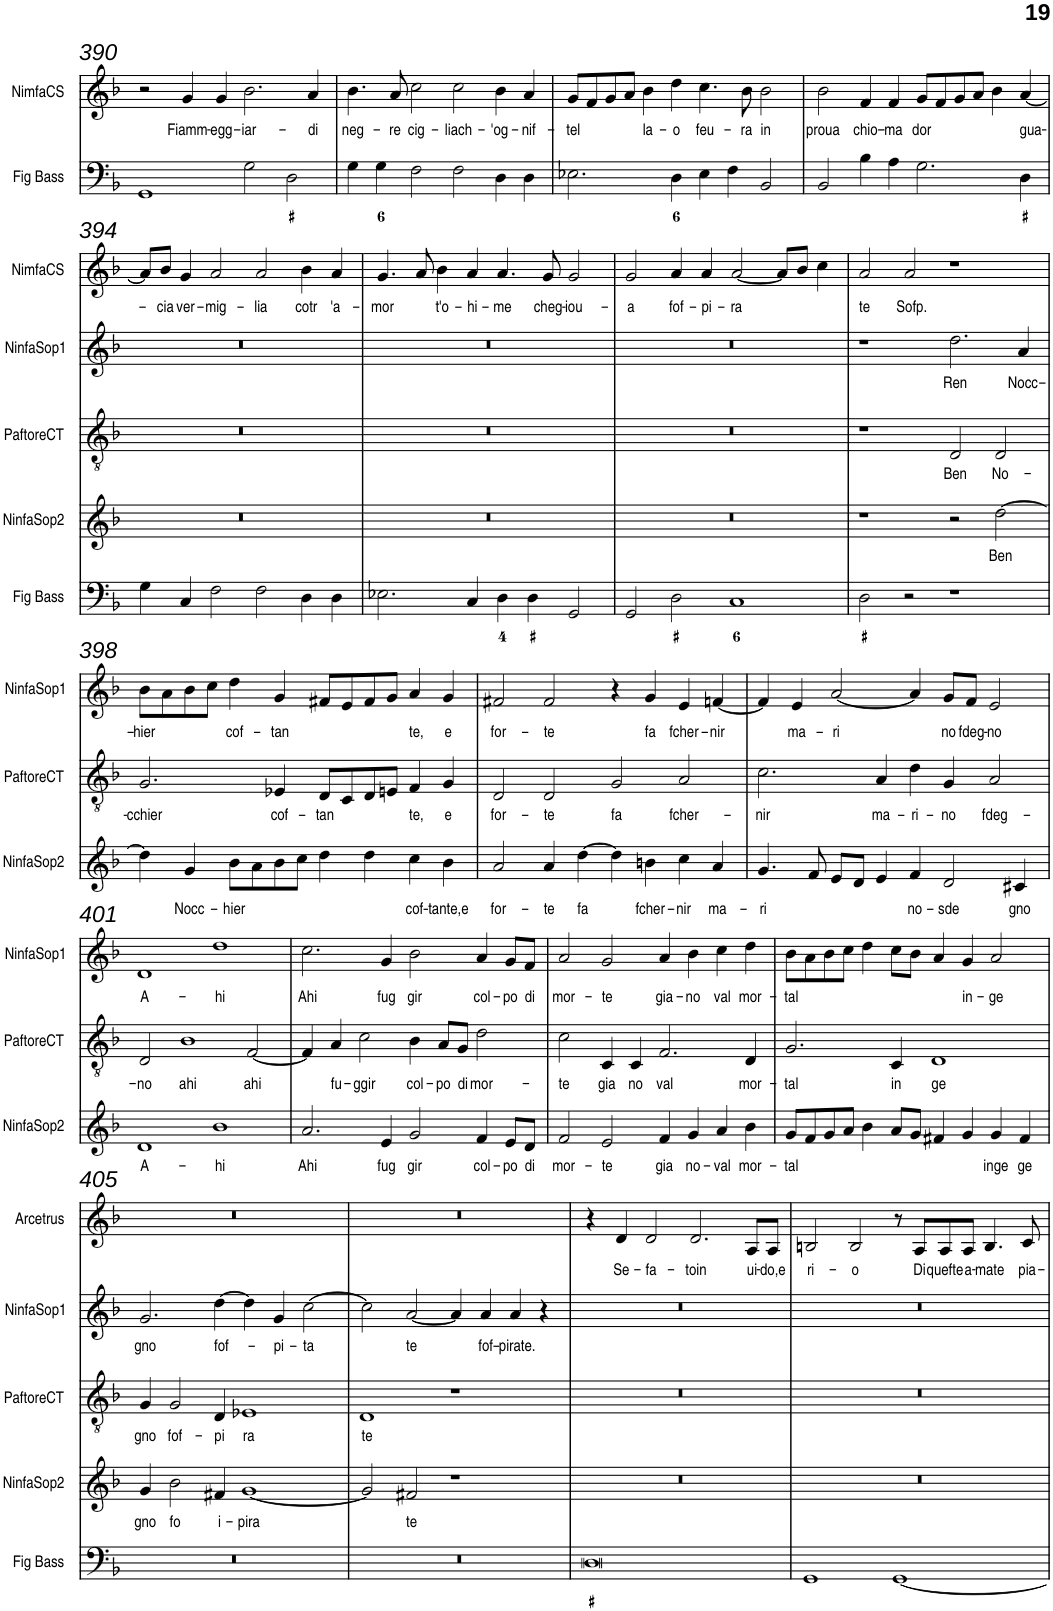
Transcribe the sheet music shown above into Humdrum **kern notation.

**kern	**kern	**text	**kern	**text	**kern	**text	**kern	**text	**kern	**text
*part6	*part5	*part5	*part4	*part4	*part3	*part3	*part2	*part2	*part1	*part1
*staff6	*staff5	*staff5	*staff4	*staff4	*staff3	*staff3	*staff2	*staff2	*staff1	*staff1
*I"Fig Bass	*I"NinfaSop2	*	*I"Paftore del Coro	*	*I"NinfaSop1	*	*I"Nimfa del Coro	*	*I"Arcetrus	*
*I'Fig Bass	*I'NinfaSop2	*	*	*	*I'NinfaSop1	*	*	*	*I'Arcetrus	*
!!LO:PB:g=z
*clefF4	*clefG2	*	*clefGv2	*	*clefG2	*	*clefG2	*	*clefG2	*
*k[b-]	*k[b-]	*	*k[b-]	*	*k[b-]	*	*k[b-]	*	*k[b-]	*
*M4/2	*M4/2	*	*M4/2	*	*M4/2	*	*M4/2	*	*M4/2	*
=390	=390	=390	=390	=390	=390	=390	=390	=390	=390	=390
1GG	0r	.	0r	.	0r	.	2r	.	0r	.
!	!	!	!	!	!	!	!	!LO:LY:b	!	!
.	.	.	.	.	.	.	4g/	Fiamm-	.	.
!	!	!	!	!	!	!	!	!LO:LY:b	!	!
.	.	.	.	.	.	.	4g/	-egg-	.	.
!	!	!	!	!	!	!	!	!LO:LY:b	!	!
2G\	.	.	.	.	.	.	2.b-\	-iar-	.	.
2D\	.	.	.	.	.	.	.	.	.	.
!	!	!	!	!	!	!	!	!LO:LY:b	!	!
.	.	.	.	.	.	.	4a/	-di	.	.
=391	=391	=391	=391	=391	=391	=391	=391	=391	=391	=391
!	!	!	!	!	!	!	!	!LO:LY:b	!	!
4G\	0r	.	0r	.	0r	.	4.b-\	neg-	0r	.
4G\	.	.	.	.	.	.	.	.	.	.
!	!	!	!	!	!	!	!	!LO:LY:b	!	!
.	.	.	.	.	.	.	8a/	-re	.	.
!	!	!	!	!	!	!	!	!LO:LY:b	!	!
2F\	.	.	.	.	.	.	2cc\	cig-	.	.
!	!	!	!	!	!	!	!	!LO:LY:b	!	!
2F\	.	.	.	.	.	.	2cc\	-liach-	.	.
!	!	!	!	!	!	!	!	!LO:LY:b	!	!
4D\	.	.	.	.	.	.	4b-\	-'og-	.	.
!	!	!	!	!	!	!	!	!LO:LY:b	!	!
4D\	.	.	.	.	.	.	4a/	-nif-	.	.
=392	=392	=392	=392	=392	=392	=392	=392	=392	=392	=392
!	!	!	!	!	!	!	!	!LO:LY:b	!	!
2.E-X\	0r	.	0r	.	0r	.	8g/L	-tel	0r	.
.	.	.	.	.	.	.	8f/	.	.	.
.	.	.	.	.	.	.	8g/	.	.	.
.	.	.	.	.	.	.	8a/J	.	.	.
!	!	!	!	!	!	!	!	!LO:LY:b	!	!
.	.	.	.	.	.	.	4b-\	la-	.	.
!	!	!	!	!	!	!	!	!LO:LY:b	!	!
4D\	.	.	.	.	.	.	4dd\	-o	.	.
!	!	!	!	!	!	!	!	!LO:LY:b	!	!
4E-\	.	.	.	.	.	.	4.cc\	feu-	.	.
4F\	.	.	.	.	.	.	.	.	.	.
!	!	!	!	!	!	!	!	!LO:LY:b	!	!
.	.	.	.	.	.	.	8b-\	-ra	.	.
!	!	!	!	!	!	!	!	!LO:LY:b	!	!
2BB-/	.	.	.	.	.	.	2b-\	in	.	.
=393	=393	=393	=393	=393	=393	=393	=393	=393	=393	=393
!	!	!	!	!	!	!	!	!LO:LY:b	!	!
2BB-/	0r	.	0r	.	0r	.	2b-\	proua	0r	.
!	!	!	!	!	!	!	!	!LO:LY:b	!	!
4B-\	.	.	.	.	.	.	4f/	chio-	.	.
!	!	!	!	!	!	!	!	!LO:LY:b	!	!
4A\	.	.	.	.	.	.	4f/	-ma	.	.
!	!	!	!	!	!	!	!	!LO:LY:b	!	!
2.G\	.	.	.	.	.	.	8g/L	dor	.	.
.	.	.	.	.	.	.	8f/	.	.	.
.	.	.	.	.	.	.	8g/	.	.	.
.	.	.	.	.	.	.	8a/J	.	.	.
.	.	.	.	.	.	.	4b-\	.	.	.
!	!	!	!	!	!	!	!	!LO:LY:b	!	!
4D\	.	.	.	.	.	.	[4a/	gua-	.	.
!!LO:LB:g=z
=394	=394	=394	=394	=394	=394	=394	=394	=394	=394	=394
4G\	0r	.	0r	.	0r	.	8a/L]	.	0r	.
!	!	!	!	!	!	!	!	!LO:LY:b	!	!
.	.	.	.	.	.	.	8b-/J	-cia	.	.
!	!	!	!	!	!	!	!	!LO:LY:b	!	!
4C/	.	.	.	.	.	.	4g/	ver-	.	.
!	!	!	!	!	!	!	!	!LO:LY:b	!	!
2F\	.	.	.	.	.	.	2a/	-mig-	.	.
!	!	!	!	!	!	!	!	!LO:LY:b	!	!
2F\	.	.	.	.	.	.	2a/	-lia	.	.
!	!	!	!	!	!	!	!	!LO:LY:b	!	!
4D\	.	.	.	.	.	.	4b-\	cotr	.	.
!	!	!	!	!	!	!	!	!LO:LY:b	!	!
4D\	.	.	.	.	.	.	4a/	'a-	.	.
=395	=395	=395	=395	=395	=395	=395	=395	=395	=395	=395
!	!	!	!	!	!	!	!	!LO:LY:b	!	!
2.E-X\	0r	.	0r	.	0r	.	4.g/	-mor	0r	.
.	.	.	.	.	.	.	8a/	.	.	.
!	!	!	!	!	!	!	!	!LO:LY:b	!	!
.	.	.	.	.	.	.	4b-\	t'o-	.	.
!	!	!	!	!	!	!	!	!LO:LY:b	!	!
4C/	.	.	.	.	.	.	4a/	-hi-	.	.
!	!	!	!	!	!	!	!	!LO:LY:b	!	!
4D\	.	.	.	.	.	.	4.a/	-me	.	.
4D\	.	.	.	.	.	.	.	.	.	.
!	!	!	!	!	!	!	!	!LO:LY:b	!	!
.	.	.	.	.	.	.	8g/	cheg-	.	.
!	!	!	!	!	!	!	!	!LO:LY:b	!	!
2GG/	.	.	.	.	.	.	2g/	-iou-	.	.
=396	=396	=396	=396	=396	=396	=396	=396	=396	=396	=396
!	!	!	!	!	!	!	!	!LO:LY:b	!	!
2GG/	0r	.	0r	.	0r	.	2g/	-a	0r	.
!	!	!	!	!	!	!	!	!LO:LY:b	!	!
2D\	.	.	.	.	.	.	4a/	fof-	.	.
!	!	!	!	!	!	!	!	!LO:LY:b	!	!
.	.	.	.	.	.	.	4a/	-pi-	.	.
!	!	!	!	!	!	!	!	!LO:LY:b	!	!
1C	.	.	.	.	.	.	[2a/	-ra	.	.
.	.	.	.	.	.	.	8a/L]	.	.	.
.	.	.	.	.	.	.	8b-/J	.	.	.
.	.	.	.	.	.	.	4cc\	.	.	.
=397	=397	=397	=397	=397	=397	=397	=397	=397	=397	=397
!	!	!	!	!	!	!	!	!LO:LY:b	!	!
2D\	1r	.	1r	.	1r	.	2a/	te	0r	.
!	!	!	!	!	!	!	!	!LO:LY:b	!	!
2r	.	.	.	.	.	.	2a/	Sofp.	.	.
!	!	!	!	!LO:LY:b	!	!LO:LY:b	!	!	!	!
1r	2r	.	2D/	Ben	2.dd\	Ren	1r	.	.	.
!	!	!LO:LY:b	!	!LO:LY:b	!	!	!	!	!	!
.	[2dd\	Ben	2D/	No-	.	.	.	.	.	.
!	!	!	!	!	!	!LO:LY:b	!	!	!	!
.	.	.	.	.	4a/	Nocc-	.	.	.	.
!!LO:LB:g=z
=398	=398	=398	=398	=398	=398	=398	=398	=398	=398	=398
!	!	!	!	!LO:LY:b	!	!LO:LY:b	!	!	!	!
0r	4dd\]	.	2.G/	-cchier	8b-\L	-hier	0r	.	0r	.
.	.	.	.	.	8a\	.	.	.	.	.
!	!	!LO:LY:b	!	!	!	!	!	!	!	!
.	4g/	Nocc-	.	.	8b-\	.	.	.	.	.
.	.	.	.	.	8cc\J	.	.	.	.	.
!	!	!LO:LY:b	!	!	!	!LO:LY:b	!	!	!	!
.	8b-\L	-hier	.	.	4dd\	cof-	.	.	.	.
.	8a\	.	.	.	.	.	.	.	.	.
!	!	!	!	!LO:LY:b	!	!LO:LY:b	!	!	!	!
.	8b-\	.	4E-X/	cof-	4g/	-tan	.	.	.	.
.	8cc\J	.	.	.	.	.	.	.	.	.
!	!	!	!	!LO:LY:b	!	!	!	!	!	!
.	4dd\	.	8D/L	-tan	8f#X/L	.	.	.	.	.
.	.	.	8C/	.	8e/	.	.	.	.	.
.	4dd\	.	8D/	.	8f#/	.	.	.	.	.
.	.	.	8En/J	.	8g/J	.	.	.	.	.
!	!	!LO:LY:b	!	!LO:LY:b	!	!LO:LY:b	!	!	!	!
.	4cc\	cof-	4F/	te,	4a/	te,	.	.	.	.
!	!	!LO:LY:b	!	!LO:LY:b	!	!LO:LY:b	!	!	!	!
.	4b-\	-tante,e	4G/	e	4g/	e	.	.	.	.
=399	=399	=399	=399	=399	=399	=399	=399	=399	=399	=399
!	!	!LO:LY:b	!	!LO:LY:b	!	!LO:LY:b	!	!	!	!
0r	2a/	for-	2D/	for-	2f#X/	for-	0r	.	0r	.
!	!	!LO:LY:b	!	!LO:LY:b	!	!LO:LY:b	!	!	!	!
.	4a/	-te	2D/	-te	2f#/	-te	.	.	.	.
!	!	!LO:LY:b	!	!	!	!	!	!	!	!
.	[4dd\	fa	.	.	.	.	.	.	.	.
!	!	!	!	!LO:LY:b	!	!	!	!	!	!
.	4dd\]	.	2G/	fa	4r	.	.	.	.	.
!	!	!LO:LY:b	!	!	!	!LO:LY:b	!	!	!	!
.	4bn\	fcher-	.	.	4g/	fa	.	.	.	.
!	!	!LO:LY:b	!	!LO:LY:b	!	!LO:LY:b	!	!	!	!
.	4cc\	-nir	2A/	fcher-	4e/	fcher-	.	.	.	.
!	!	!LO:LY:b	!	!	!	!LO:LY:b	!	!	!	!
.	4a/	ma-	.	.	[4fn/	-nir	.	.	.	.
=400	=400	=400	=400	=400	=400	=400	=400	=400	=400	=400
!	!	!LO:LY:b	!	!LO:LY:b	!	!	!	!	!	!
0r	4.g/	-ri	2.c\	nir	4f/]	.	0r	.	0r	.
!	!	!	!	!	!	!LO:LY:b	!	!	!	!
.	.	.	.	.	4e/	ma-	.	.	.	.
.	8f/	.	.	.	.	.	.	.	.	.
!	!	!	!	!	!	!LO:LY:b	!	!	!	!
.	8e/L	.	.	.	[2a/	-ri	.	.	.	.
.	8d/J	.	.	.	.	.	.	.	.	.
!	!	!	!	!LO:LY:b	!	!	!	!	!	!
.	4e/	.	4A/	ma-	.	.	.	.	.	.
!	!	!LO:LY:b	!	!LO:LY:b	!	!	!	!	!	!
.	4f/	no-	4d\	-ri-	4a/]	.	.	.	.	.
!	!	!LO:LY:b	!	!LO:LY:b	!	!LO:LY:b	!	!	!	!
.	2d/	-sde	4G/	-no	8g/L	no	.	.	.	.
!	!	!	!	!	!	!LO:LY:b	!	!	!	!
.	.	.	.	.	8f/J	fdeg-	.	.	.	.
!	!	!	!	!LO:LY:b	!	!LO:LY:b	!	!	!	!
.	.	.	2A/	fdeg-	2e/	-no	.	.	.	.
!	!	!LO:LY:b	!	!	!	!	!	!	!	!
.	4c#X/	gno	.	.	.	.	.	.	.	.
!!LO:LB:g=z
=401	=401	=401	=401	=401	=401	=401	=401	=401	=401	=401
!	!	!LO:LY:b	!	!LO:LY:b	!	!LO:LY:b	!	!	!	!
0r	1d	A-	2D/	-no	1d	A-	0r	.	0r	.
!	!	!	!	!LO:LY:b	!	!	!	!	!	!
.	.	.	1B-	ahi	.	.	.	.	.	.
!	!	!LO:LY:b	!	!	!	!LO:LY:b	!	!	!	!
.	1b-	-hi	.	.	1dd	-hi	.	.	.	.
!	!	!	!	!LO:LY:b	!	!	!	!	!	!
.	.	.	[2F/	ahi	.	.	.	.	.	.
=402	=402	=402	=402	=402	=402	=402	=402	=402	=402	=402
!	!	!LO:LY:b	!	!	!	!LO:LY:b	!	!	!	!
0r	2.a/	Ahi	4F/]	.	2.cc\	Ahi	0r	.	0r	.
!	!	!	!	!LO:LY:b	!	!	!	!	!	!
.	.	.	4A/	fu-	.	.	.	.	.	.
!	!	!	!	!LO:LY:b	!	!	!	!	!	!
.	.	.	2c\	-ggir	.	.	.	.	.	.
!	!	!LO:LY:b	!	!	!	!LO:LY:b	!	!	!	!
.	4e/	fug	.	.	4g/	fug	.	.	.	.
!	!	!LO:LY:b	!	!LO:LY:b	!	!LO:LY:b	!	!	!	!
.	2g/	gir	4B-\	col-	2b-\	gir	.	.	.	.
!	!	!	!	!LO:LY:b	!	!	!	!	!	!
.	.	.	8A/L	-po	.	.	.	.	.	.
!	!	!	!	!LO:LY:b	!	!	!	!	!	!
.	.	.	8G/J	di	.	.	.	.	.	.
!	!	!LO:LY:b	!	!LO:LY:b	!	!LO:LY:b	!	!	!	!
.	4f/	col-	2d\	mor-	4a/	col-	.	.	.	.
!	!	!LO:LY:b	!	!	!	!LO:LY:b	!	!	!	!
.	8e/L	-po	.	.	8g/L	-po	.	.	.	.
!	!	!LO:LY:b	!	!	!	!LO:LY:b	!	!	!	!
.	8d/J	di	.	.	8f/J	di	.	.	.	.
=403	=403	=403	=403	=403	=403	=403	=403	=403	=403	=403
!	!	!LO:LY:b	!	!LO:LY:b	!	!LO:LY:b	!	!	!	!
0r	2f/	mor-	2c\	-te	2a/	mor-	0r	.	0r	.
!	!	!LO:LY:b	!	!LO:LY:b	!	!LO:LY:b	!	!	!	!
.	2e/	-te	4C/	gia	2g/	-te	.	.	.	.
!	!	!	!	!LO:LY:b	!	!	!	!	!	!
.	.	.	4C/	no	.	.	.	.	.	.
!	!	!LO:LY:b	!	!LO:LY:b	!	!LO:LY:b	!	!	!	!
.	4f/	gia	2.F/	val	4a/	gia-	.	.	.	.
!	!	!LO:LY:b	!	!	!	!LO:LY:b	!	!	!	!
.	4g/	no-	.	.	4b-\	-no	.	.	.	.
!	!	!LO:LY:b	!	!	!	!LO:LY:b	!	!	!	!
.	4a/	-val	.	.	4cc\	val	.	.	.	.
!	!	!LO:LY:b	!	!LO:LY:b	!	!LO:LY:b	!	!	!	!
.	4b-\	mor-	4D/	mor-	4dd\	mor-	.	.	.	.
=404	=404	=404	=404	=404	=404	=404	=404	=404	=404	=404
!	!	!LO:LY:b	!	!LO:LY:b	!	!LO:LY:b	!	!	!	!
0r	8g/L	-tal	2.G/	-tal	8b-\L	-tal	0r	.	0r	.
.	8f/	.	.	.	8a\	.	.	.	.	.
.	8g/	.	.	.	8b-\	.	.	.	.	.
.	8a/J	.	.	.	8cc\J	.	.	.	.	.
.	4b-\	.	.	.	4dd\	.	.	.	.	.
!	!	!	!	!LO:LY:b	!	!	!	!	!	!
.	8a/L	.	4C/	in	8cc\L	.	.	.	.	.
.	8g/J	.	.	.	8b-\J	.	.	.	.	.
!	!	!	!	!LO:LY:b	!	!	!	!	!	!
.	4f#X/	.	1D	ge	4a/	.	.	.	.	.
!	!	!	!	!	!	!LO:LY:b	!	!	!	!
.	4g/	.	.	.	4g/	in-	.	.	.	.
!	!	!LO:LY:b	!	!	!	!LO:LY:b	!	!	!	!
.	4g/	inge	.	.	2a/	-ge	.	.	.	.
!	!	!LO:LY:b	!	!	!	!	!	!	!	!
.	4f#/	ge	.	.	.	.	.	.	.	.
!!LO:LB:g=z
=405	=405	=405	=405	=405	=405	=405	=405	=405	=405	=405
!	!	!LO:LY:b	!	!LO:LY:b	!	!LO:LY:b	!	!	!	!
0r	4g/	gno	4G/	gno	2.g/	gno	0r	.	0r	.
!	!	!LO:LY:b	!	!LO:LY:b	!	!	!	!	!	!
.	2b-\	fo	2G/	fof-	.	.	.	.	.	.
!	!	!LO:LY:b	!	!LO:LY:b	!	!LO:LY:b	!	!	!	!
.	4f#X/	i-	4D/	-pi	[4dd\	fof-	.	.	.	.
!	!	!LO:LY:b	!	!LO:LY:b	!	!	!	!	!	!
.	[1g	-pira	1E-X	ra	4dd\]	.	.	.	.	.
!	!	!	!	!	!	!LO:LY:b	!	!	!	!
.	.	.	.	.	4g/	-pi-	.	.	.	.
!	!	!	!	!	!	!LO:LY:b	!	!	!	!
.	.	.	.	.	[2cc\	-ta	.	.	.	.
=406	=406	=406	=406	=406	=406	=406	=406	=406	=406	=406
!	!	!	!	!LO:LY:b	!	!	!	!	!	!
0r	2g/]	.	1D	te	2cc\]	.	0r	.	0r	.
!	!	!LO:LY:b	!	!	!	!LO:LY:b	!	!	!	!
.	2f#X/	te	.	.	[2a/	te	.	.	.	.
.	1r	.	1r	.	4a/]	.	.	.	.	.
!	!	!	!	!	!	!LO:LY:b	!	!	!	!
.	.	.	.	.	4a/	fof-	.	.	.	.
!	!	!	!	!	!	!LO:LY:b	!	!	!	!
.	.	.	.	.	4a/	-pirate.	.	.	.	.
.	.	.	.	.	4r	.	.	.	.	.
=407	=407	=407	=407	=407	=407	=407	=407	=407	=407	=407
0D	0r	.	0r	.	0r	.	0r	.	4r	.
!	!	!	!	!	!	!	!	!	!	!LO:LY:b
.	.	.	.	.	.	.	.	.	4d/	Se-
!	!	!	!	!	!	!	!	!	!	!LO:LY:b
.	.	.	.	.	.	.	.	.	2d/	-fa-
!	!	!	!	!	!	!	!	!	!	!LO:LY:b
.	.	.	.	.	.	.	.	.	2.d/	-toin
!	!	!	!	!	!	!	!	!	!	!LO:LY:b
.	.	.	.	.	.	.	.	.	8A/L	ui-
!	!	!	!	!	!	!	!	!	!	!LO:LY:b
.	.	.	.	.	.	.	.	.	8A/J	-do,e
=408	=408	=408	=408	=408	=408	=408	=408	=408	=408	=408
!	!	!	!	!	!	!	!	!	!	!LO:LY:b
1GG	0r	.	0r	.	0r	.	0r	.	2Bn/	ri-
!	!	!	!	!	!	!	!	!	!	!LO:LY:b
.	.	.	.	.	.	.	.	.	2B/	-o
[1GG	.	.	.	.	.	.	.	.	8r	.
!	!	!	!	!	!	!	!	!	!	!LO:LY:b
.	.	.	.	.	.	.	.	.	8A/L	Di
!	!	!	!	!	!	!	!	!	!	!LO:LY:b
.	.	.	.	.	.	.	.	.	8A/	quefte
!	!	!	!	!	!	!	!	!	!	!LO:LY:b
.	.	.	.	.	.	.	.	.	8A/J	a-
!	!	!	!	!	!	!	!	!	!	!LO:LY:b
.	.	.	.	.	.	.	.	.	4.B/	-mate
!	!	!	!	!	!	!	!	!	!	!LO:LY:b
.	.	.	.	.	.	.	.	.	8c/	pia-
=	=	=	=	=	=	=	=	=	=	=
*-	*-	*-	*-	*-	*-	*-	*-	*-	*-	*-
